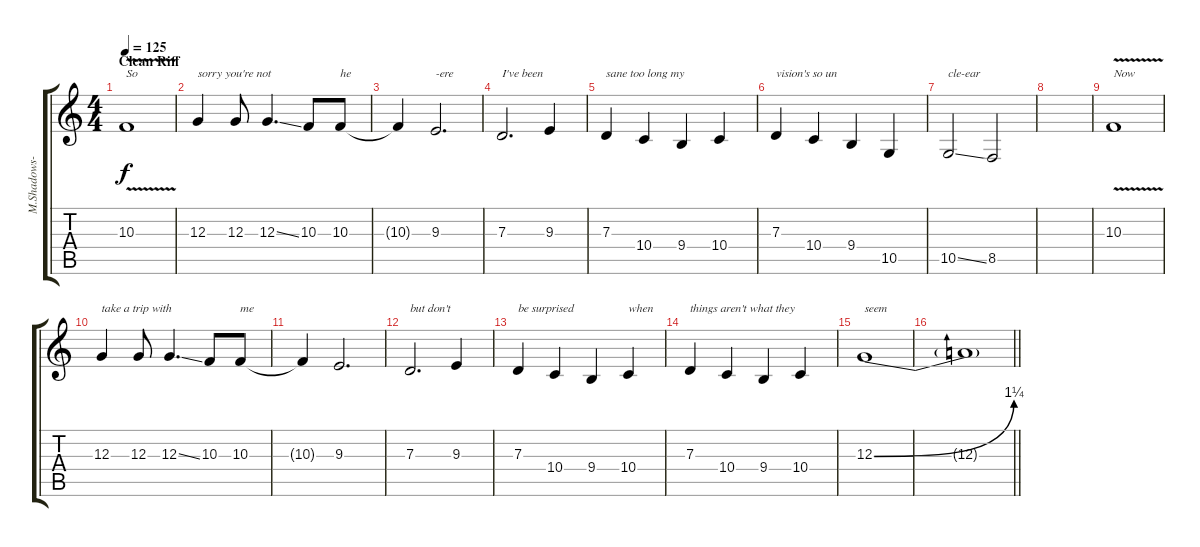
\track ("M.Shadows-Vocals" "M.Shadows-") {instrument lead6voice}
\staff {score tabs}
\tuning (E4 B3 G3 D3 A2 E2) {hide}
\ts (4 4)
\section ("" "Clean Riff")
\tempo 125
\clef g2
\ks c
10.3{v}.1{txt "So" dy f} |
12.3.4{txt "sorry you're not"} 12.3.8 12.3{ss}.4{d} 10.3.8 10.3.8{txt "he"} |
10.3{t}.4 9.3.2{d txt "-ere"} |
7.3.2{d txt "I've been"} 9.3.4 |
7.3.4{txt "sane too long my"} 10.4.4 9.4.4 10.4.4 |
7.3.4{txt "vision's so un"} 10.4.4 9.4.4 10.5.4 |
10.5{ss}.2{txt "cle-ear"} 8.5.2 |
|
10.3{v}.1{txt "Now"} |
12.3.4{txt "take a trip with "} 12.3.8 12.3{ss}.4{d} 10.3.8 10.3.8{txt "me"} |
10.3{t}.4 9.3.2{d} |
7.3.2{d txt "but don't"} 9.3.4 |
7.3.4{txt "be surprised"} 10.4.4 9.4.4 10.4.4{txt "when"} |
7.3.4{txt "things aren't what they"} 10.4.4 9.4.4 10.4.4 |
12.3{be (bend 0 0 60 5)}.1{txt "seem"} |
\barLineRight lightlight
12.3{t}.1
